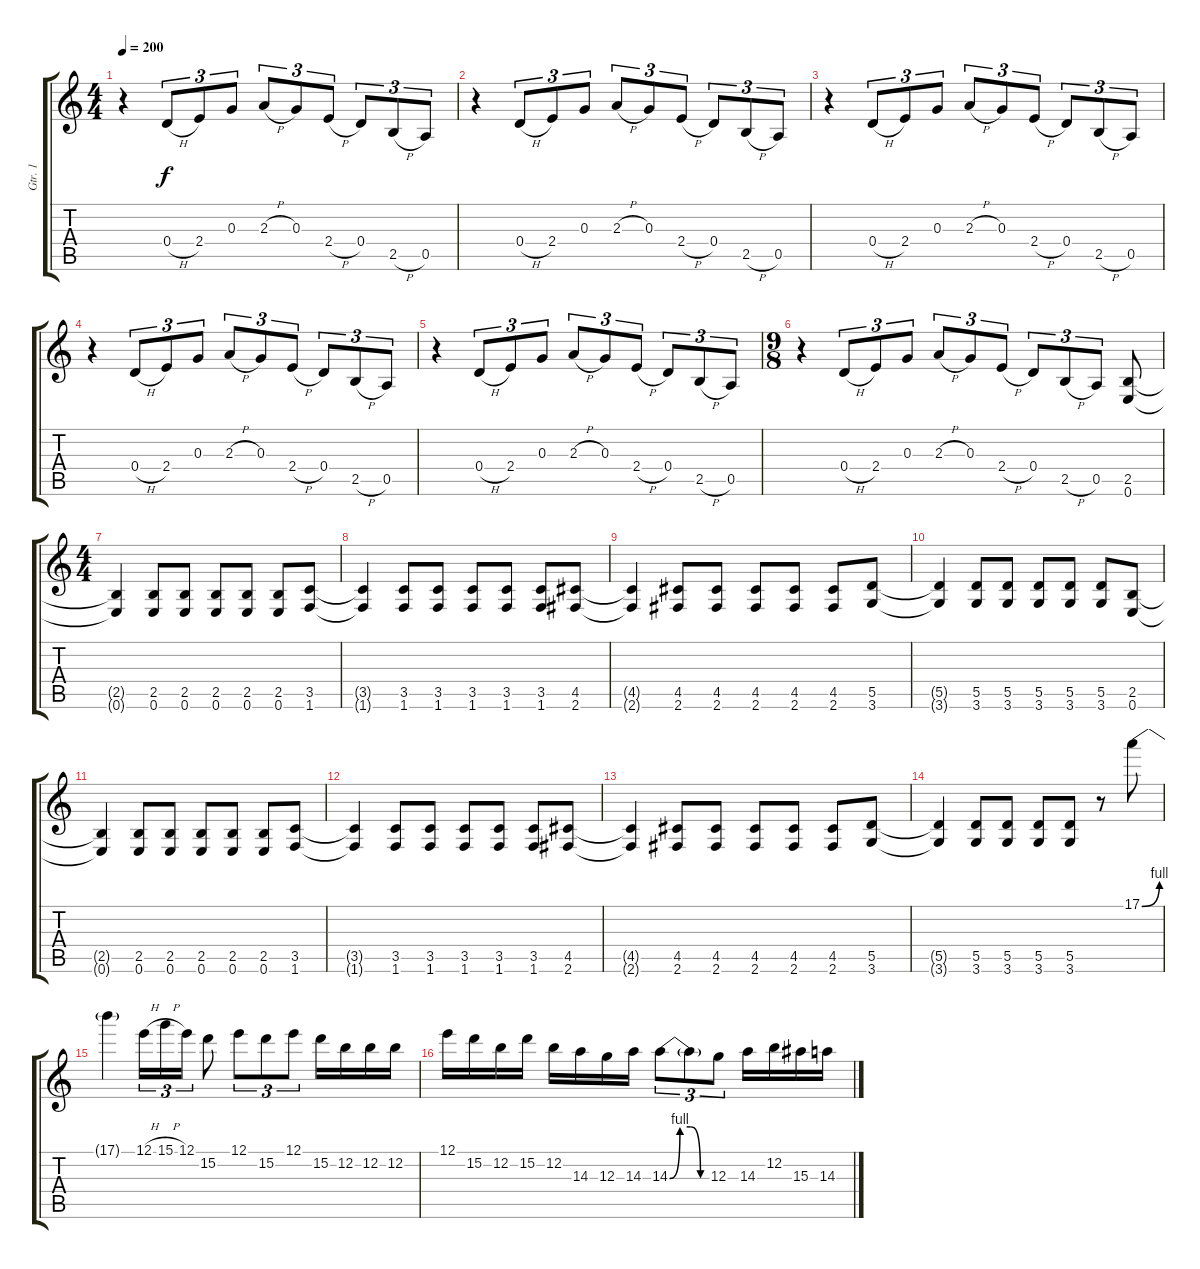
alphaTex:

\track ("Gtr. 1" "Gtr. 1") {instrument distortionguitar}
\staff {score tabs}
\tuning (E4 B3 G3 D3 A2 E2) {hide}
\ts (4 4)
\tempo 200
\clef g2
\ks c
r.4{dy f} 0.4{h}.8{tu (3 2)} 2.4.8{tu (3 2)} 0.3.8{tu (3 2)} 2.3{h}.8{tu (3 2)} 0.3.8{tu (3 2)} 2.4{h}.8{tu (3 2)} 0.4.8{tu (3 2)} 2.5{h}.8{tu (3 2)} 0.5.8{tu (3 2)} |
r.4 0.4{h}.8{tu (3 2)} 2.4.8{tu (3 2)} 0.3.8{tu (3 2)} 2.3{h}.8{tu (3 2)} 0.3.8{tu (3 2)} 2.4{h}.8{tu (3 2)} 0.4.8{tu (3 2)} 2.5{h}.8{tu (3 2)} 0.5.8{tu (3 2)} |
r.4 0.4{h}.8{tu (3 2)} 2.4.8{tu (3 2)} 0.3.8{tu (3 2)} 2.3{h}.8{tu (3 2)} 0.3.8{tu (3 2)} 2.4{h}.8{tu (3 2)} 0.4.8{tu (3 2)} 2.5{h}.8{tu (3 2)} 0.5.8{tu (3 2)} |
r.4 0.4{h}.8{tu (3 2)} 2.4.8{tu (3 2)} 0.3.8{tu (3 2)} 2.3{h}.8{tu (3 2)} 0.3.8{tu (3 2)} 2.4{h}.8{tu (3 2)} 0.4.8{tu (3 2)} 2.5{h}.8{tu (3 2)} 0.5.8{tu (3 2)} |
r.4 0.4{h}.8{tu (3 2)} 2.4.8{tu (3 2)} 0.3.8{tu (3 2)} 2.3{h}.8{tu (3 2)} 0.3.8{tu (3 2)} 2.4{h}.8{tu (3 2)} 0.4.8{tu (3 2)} 2.5{h}.8{tu (3 2)} 0.5.8{tu (3 2)} |
\ts (9 8)
r.4 0.4{h}.8{tu (3 2)} 2.4.8{tu (3 2)} 0.3.8{tu (3 2)} 2.3{h}.8{tu (3 2)} 0.3.8{tu (3 2)} 2.4{h}.8{tu (3 2)} 0.4.8{tu (3 2)} 2.5{h}.8{tu (3 2)} 0.5.8{tu (3 2)} (2.5 0.6).8 |
\ts (4 4)
(2.5{t} 0.6{t}).4 (2.5 0.6).8 (2.5 0.6).8 (2.5 0.6).8 (2.5 0.6).8 (2.5 0.6).8 (3.5 1.6).8 |
(3.5{t} 1.6{t}).4 (3.5 1.6).8 (3.5 1.6).8 (3.5 1.6).8 (3.5 1.6).8 (3.5 1.6).8 (4.5 2.6).8 |
(4.5{t} 2.6{t}).4 (4.5 2.6).8 (4.5 2.6).8 (4.5 2.6).8 (4.5 2.6).8 (4.5 2.6).8 (5.5 3.6).8 |
(5.5{t} 3.6{t}).4 (5.5 3.6).8 (5.5 3.6).8 (5.5 3.6).8 (5.5 3.6).8 (5.5 3.6).8 (2.5 0.6).8 |
(2.5{t} 0.6{t}).4 (2.5 0.6).8 (2.5 0.6).8 (2.5 0.6).8 (2.5 0.6).8 (2.5 0.6).8 (3.5 1.6).8 |
(3.5{t} 1.6{t}).4 (3.5 1.6).8 (3.5 1.6).8 (3.5 1.6).8 (3.5 1.6).8 (3.5 1.6).8 (4.5 2.6).8 |
(4.5{t} 2.6{t}).4 (4.5 2.6).8 (4.5 2.6).8 (4.5 2.6).8 (4.5 2.6).8 (4.5 2.6).8 (5.5 3.6).8 |
(5.5{t} 3.6{t}).4 (5.5 3.6).8 (5.5 3.6).8 (5.5 3.6).8 (5.5 3.6).8 r.8 17.1{be (bend 0 0 60 4)}.8 |
17.1{t}.4 12.1{h}.16{tu (3 2)} 15.1{h}.16{tu (3 2)} 12.1.16{tu (3 2)} 15.2.8 12.1.8{tu (3 2)} 15.2.8{tu (3 2)} 12.1.8{tu (3 2)} 15.2.16 12.2.16 12.2.16 12.2.16 |
12.1.16 15.2.16 12.2.16 15.2.16 12.2.16 14.3.16 12.3.16 14.3.16 14.3{be (custom 0 0 15 4 30 4 45 0 60 0)}.8{tu (3 2)} 14.3{t}.8{tu (3 2)} 12.3.8{tu (3 2)} 14.3.16 12.2.16 15.3.16 14.3.16
